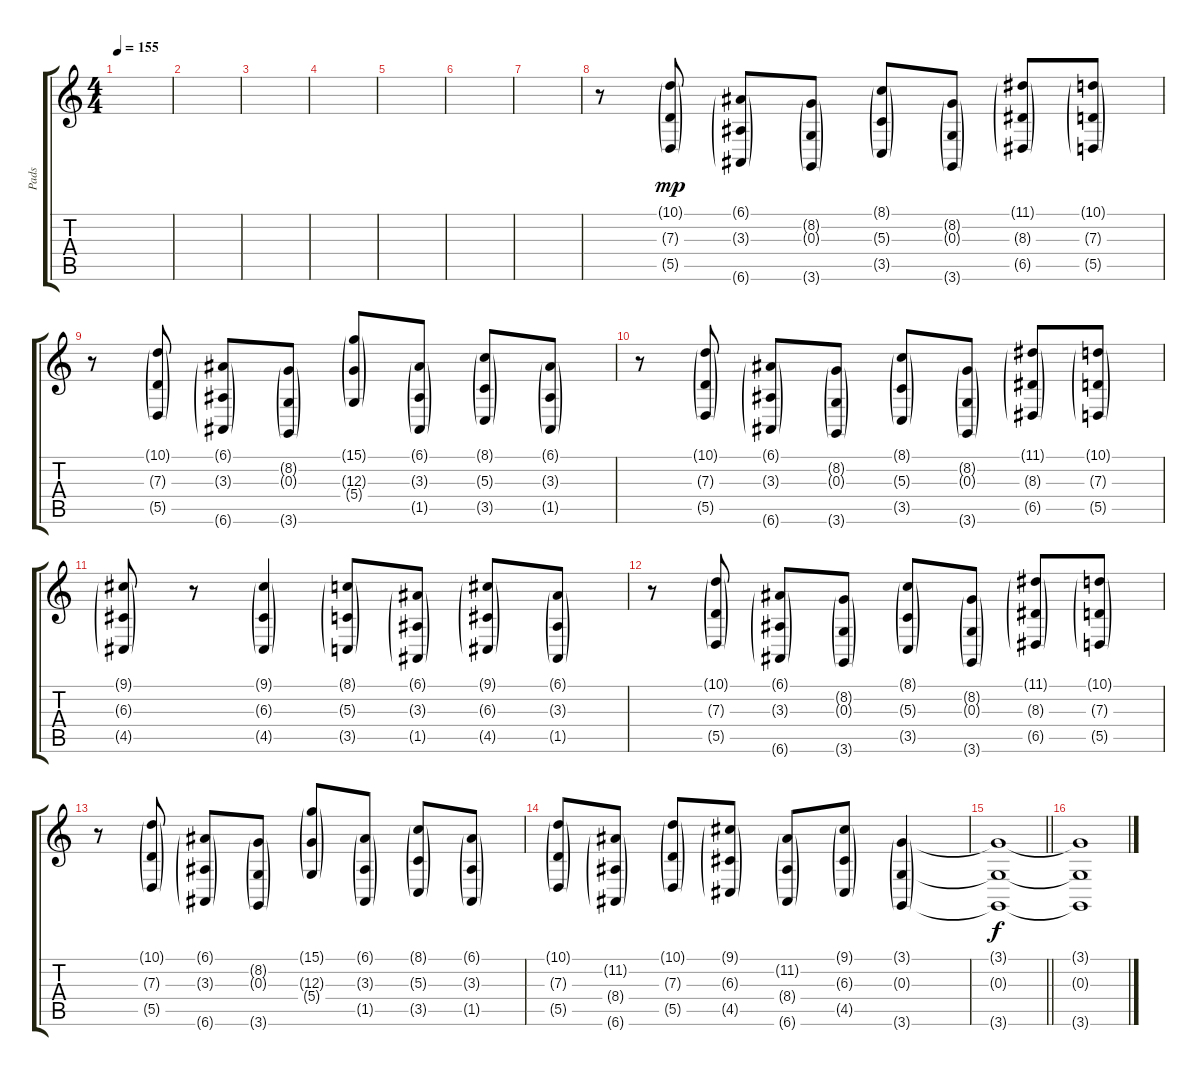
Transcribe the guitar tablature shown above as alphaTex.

\track ("Pads" "Pads") {instrument choiraahs}
\staff {score tabs}
\tuning (E4 B3 G3 D3 A2 E2) {hide}
\ts (4 4)
\tempo 155
\clef g2
\ks c
|
|
|
|
|
|
|
r.8{instrument stringensemble1} (10.1{g} 7.3{g} 5.5{g}).8{dy mp} (6.1{g} 3.3{g} 6.6{g}).8 (8.2{g} 0.3{g} 3.6{g}).8 (8.1{g} 5.3{g} 3.5{g}).8 (8.2{g} 0.3{g} 3.6{g}).8 (11.1{g} 8.3{g} 6.5{g}).8 (10.1{g} 7.3{g} 5.5{g}).8 |
r.8 (10.1{g} 7.3{g} 5.5{g}).8 (6.1{g} 3.3{g} 6.6{g}).8 (8.2{g} 0.3{g} 3.6{g}).8 (15.1{g} 12.3{g} 5.4{g}).8 (6.1{g} 3.3{g} 1.5{g}).8 (8.1{g} 5.3{g} 3.5{g}).8 (6.1{g} 3.3{g} 1.5{g}).8 |
r.8 (10.1{g} 7.3{g} 5.5{g}).8 (6.1{g} 3.3{g} 6.6{g}).8 (8.2{g} 0.3{g} 3.6{g}).8 (8.1{g} 5.3{g} 3.5{g}).8 (8.2{g} 0.3{g} 3.6{g}).8 (11.1{g} 8.3{g} 6.5{g}).8 (10.1{g} 7.3{g} 5.5{g}).8 |
(9.1{g} 6.3{g} 4.5{g}).8 r.8 (9.1{g} 6.3{g} 4.5{g}).4 (8.1{g} 5.3{g} 3.5{g}).8 (6.1{g} 3.3{g} 1.5{g}).8 (9.1{g} 6.3{g} 4.5{g}).8 (6.1{g} 3.3{g} 1.5{g}).8 |
r.8 (10.1{g} 7.3{g} 5.5{g}).8 (6.1{g} 3.3{g} 6.6{g}).8 (8.2{g} 0.3{g} 3.6{g}).8 (8.1{g} 5.3{g} 3.5{g}).8 (8.2{g} 0.3{g} 3.6{g}).8 (11.1{g} 8.3{g} 6.5{g}).8 (10.1{g} 7.3{g} 5.5{g}).8 |
r.8 (10.1{g} 7.3{g} 5.5{g}).8 (6.1{g} 3.3{g} 6.6{g}).8 (8.2{g} 0.3{g} 3.6{g}).8 (15.1{g} 12.3{g} 5.4{g}).8 (6.1{g} 3.3{g} 1.5{g}).8 (8.1{g} 5.3{g} 3.5{g}).8 (6.1{g} 3.3{g} 1.5{g}).8 |
(10.1{g} 7.3{g} 5.5{g}).8 (11.2{g} 8.4{g} 6.6{g}).8 (10.1{g} 7.3{g} 5.5{g}).8 (9.1{g} 6.3{g} 4.5{g}).8 (11.2{g} 8.4{g} 6.6{g}).8 (9.1{g} 6.3{g} 4.5{g}).8 (3.1{g} 0.3{g} 3.6{g}).4 |
\barLineRight lightlight
(3.1{t} 0.3{t} 3.6{t}).1{dy f volume 5} |
(3.1{t} 0.3{t} 3.6{t}).1
